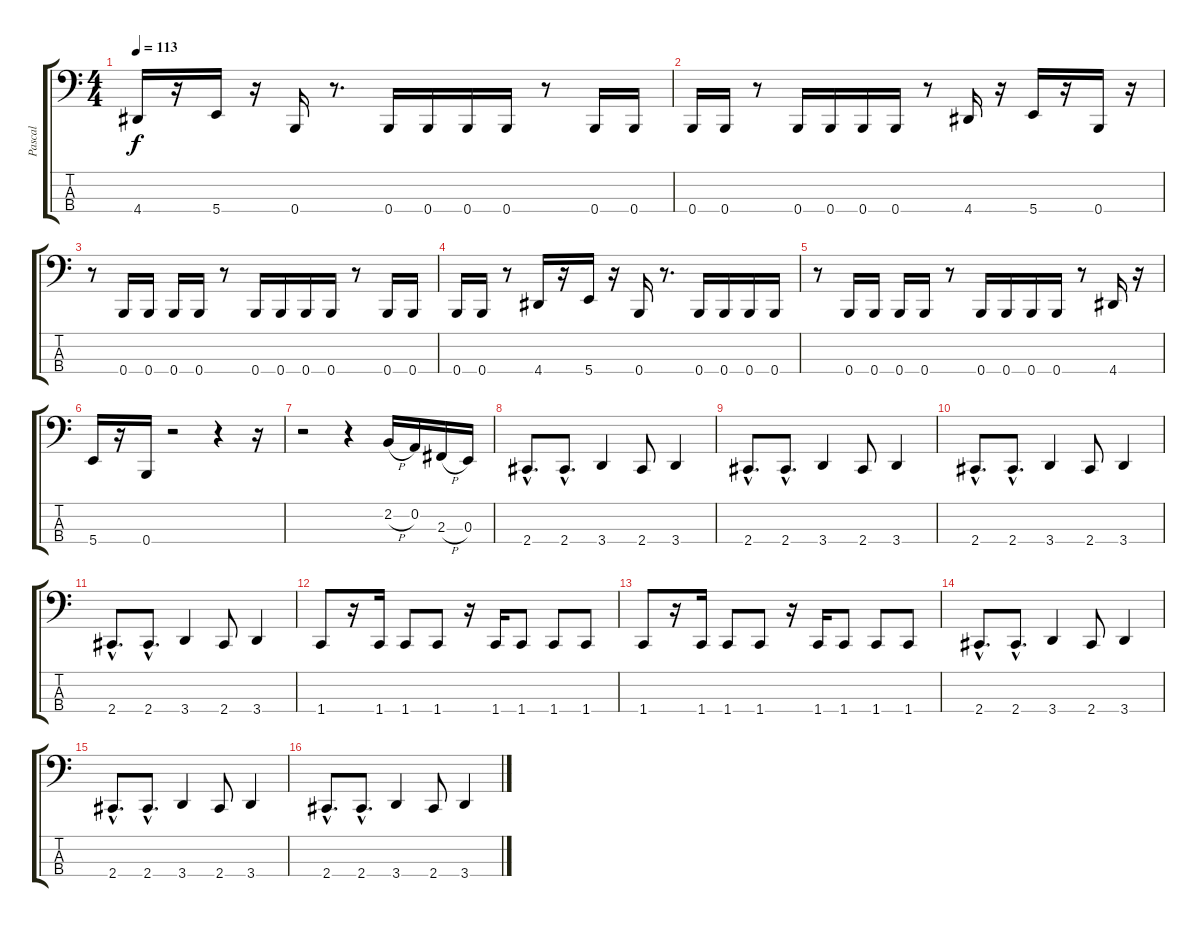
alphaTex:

\track ("Pascal" "Pascal") {instrument electricbasspick}
\staff {score tabs}
\tuning (D2 A1 E1 B0) {hide}
\ts (4 4)
\tempo 113
\clef f4
\ks c
4.4.16{dy f} r.16 5.4.16 r.16 0.4.16 r.8{d} 0.4.16 0.4.16 0.4.16 0.4.16 r.8 0.4.16 0.4.16 |
0.4.16 0.4.16 r.8 0.4.16 0.4.16 0.4.16 0.4.16 r.8 4.4.16 r.16 5.4.16 r.16 0.4.16 r.16 |
r.8 0.4.16 0.4.16 0.4.16 0.4.16 r.8 0.4.16 0.4.16 0.4.16 0.4.16 r.8 0.4.16 0.4.16 |
0.4.16 0.4.16 r.8 4.4.16 r.16 5.4.16 r.16 0.4.16 r.8{d} 0.4.16 0.4.16 0.4.16 0.4.16 |
r.8 0.4.16 0.4.16 0.4.16 0.4.16 r.8 0.4.16 0.4.16 0.4.16 0.4.16 r.8 4.4.16 r.16 |
5.4.16 r.16 0.4.16 r.2 r.4 r.16 |
r.2 r.4 2.2{h}.16 0.2.16 2.3{h}.16 0.3.16 |
2.4{hac}.8{d} 2.4{hac}.8{d} 3.4.4 2.4.8 3.4.4 |
2.4{hac}.8{d} 2.4{hac}.8{d} 3.4.4 2.4.8 3.4.4 |
2.4{hac}.8{d} 2.4{hac}.8{d} 3.4.4 2.4.8 3.4.4 |
2.4{hac}.8{d} 2.4{hac}.8{d} 3.4.4 2.4.8 3.4.4 |
1.4.8 r.16 1.4.16 1.4.8 1.4.8 r.16 1.4.16 1.4.8 1.4.8 1.4.8 |
1.4.8 r.16 1.4.16 1.4.8 1.4.8 r.16 1.4.16 1.4.8 1.4.8 1.4.8 |
2.4{hac}.8{d} 2.4{hac}.8{d} 3.4.4 2.4.8 3.4.4 |
2.4{hac}.8{d} 2.4{hac}.8{d} 3.4.4 2.4.8 3.4.4 |
2.4{hac}.8{d} 2.4{hac}.8{d} 3.4.4 2.4.8 3.4.4
